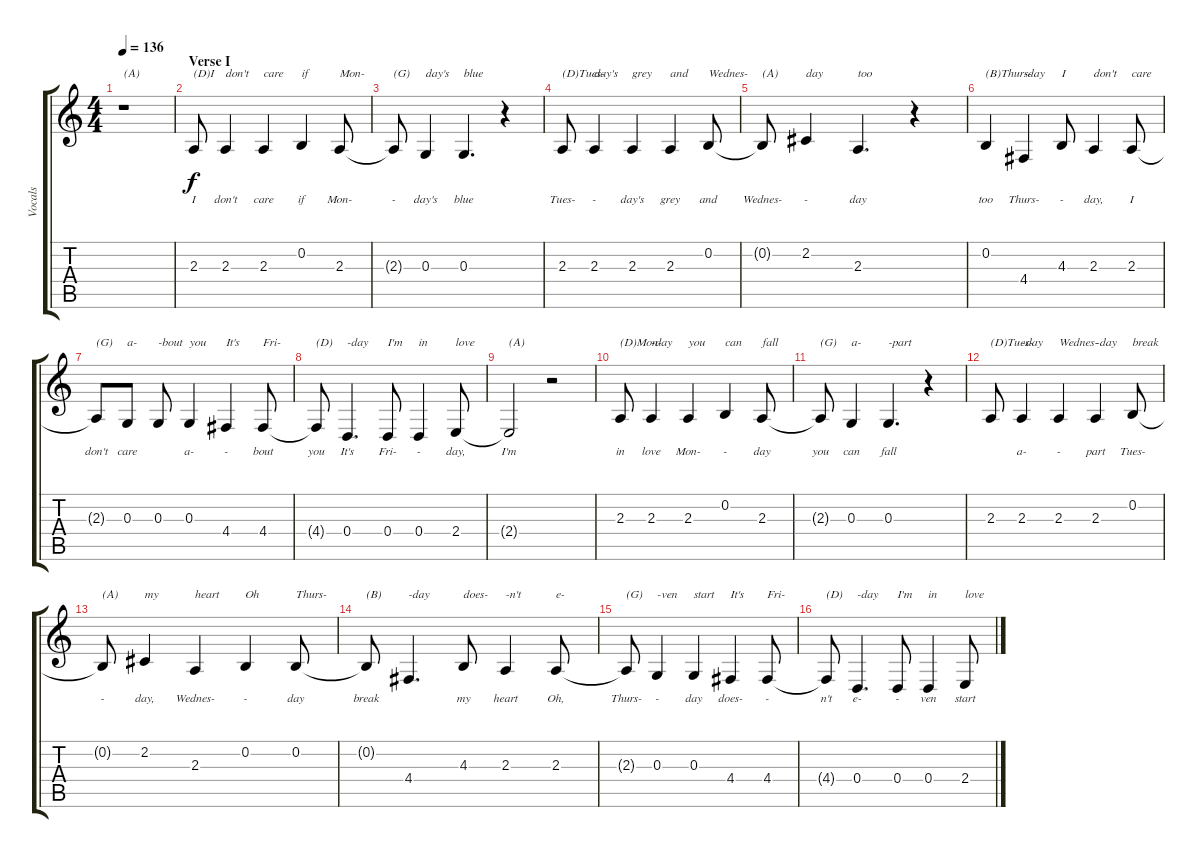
\track ("Vocals" "Vocals") {instrument oboe}
\staff {score tabs}
\tuning (E4 B3 G3 D3 A2 E2) {hide}
\ts (4 4)
\tempo 136
\clef g2
\ks c
r.1{txt "(A)" dy f} |
\section ("" "Verse I")
2.3.8{txt "(D)I" lyrics (0 "I") lyrics (1 "") lyrics (2 "") lyrics (3 "") lyrics (4 "")} 2.3.4{txt "don't" lyrics (0 "don't") lyrics (1 "") lyrics (2 "") lyrics (3 "") lyrics (4 "")} 2.3.4{txt "care" lyrics (0 "care") lyrics (1 "") lyrics (2 "") lyrics (3 "") lyrics (4 "")} 0.2.4{txt "if" lyrics (0 "if") lyrics (1 "") lyrics (2 "") lyrics (3 "") lyrics (4 "")} 2.3.8{txt "Mon-" lyrics (0 "Mon-") lyrics (1 "") lyrics (2 "") lyrics (3 "") lyrics (4 "")} |
2.3{t}.8{txt "(G)" lyrics (0 "-") lyrics (1 "") lyrics (2 "") lyrics (3 "") lyrics (4 "")} 0.3.4{txt "day's" lyrics (0 "day's") lyrics (1 "") lyrics (2 "") lyrics (3 "") lyrics (4 "")} 0.3.4{d txt "blue" lyrics (0 "blue") lyrics (1 "") lyrics (2 "") lyrics (3 "") lyrics (4 "")} r.4 |
2.3.8{txt "(D)Tues-" lyrics (0 "Tues-") lyrics (1 "") lyrics (2 "") lyrics (3 "") lyrics (4 "")} 2.3.4{txt "day's" lyrics (0 "-") lyrics (1 "") lyrics (2 "") lyrics (3 "") lyrics (4 "")} 2.3.4{txt "grey" lyrics (0 "day's") lyrics (1 "") lyrics (2 "") lyrics (3 "") lyrics (4 "")} 2.3.4{txt "and" lyrics (0 "grey") lyrics (1 "") lyrics (2 "") lyrics (3 "") lyrics (4 "")} 0.2.8{txt "Wednes-" lyrics (0 "and") lyrics (1 "") lyrics (2 "") lyrics (3 "") lyrics (4 "")} |
0.2{t}.8{txt "(A)" lyrics (0 "Wednes-") lyrics (1 "") lyrics (2 "") lyrics (3 "") lyrics (4 "")} 2.2.4{txt "day" lyrics (0 "-") lyrics (1 "") lyrics (2 "") lyrics (3 "") lyrics (4 "")} 2.3.4{d txt "too" lyrics (0 "day") lyrics (1 "") lyrics (2 "") lyrics (3 "") lyrics (4 "")} r.4 |
0.2.4{txt "(B)Thurs-" lyrics (0 "too") lyrics (1 "") lyrics (2 "") lyrics (3 "") lyrics (4 "")} 4.4.4{txt "-day" lyrics (0 "Thurs-") lyrics (1 "") lyrics (2 "") lyrics (3 "") lyrics (4 "")} 4.3.8{txt "I" lyrics (0 "-") lyrics (1 "") lyrics (2 "") lyrics (3 "") lyrics (4 "")} 2.3.4{txt "don't" lyrics (0 "day,") lyrics (1 "") lyrics (2 "") lyrics (3 "") lyrics (4 "")} 2.3.8{txt "care" lyrics (0 "I") lyrics (1 "") lyrics (2 "") lyrics (3 "") lyrics (4 "")} |
2.3{t}.8{txt "(G)" lyrics (0 "don't") lyrics (1 "") lyrics (2 "") lyrics (3 "") lyrics (4 "")} 0.3.8{txt "a-" lyrics (0 "care") lyrics (1 "") lyrics (2 "") lyrics (3 "") lyrics (4 "")} 0.3.8{txt "-bout" lyrics (0 "") lyrics (1 "") lyrics (2 "") lyrics (3 "") lyrics (4 "")} 0.3.4{txt "you" lyrics (0 "a-") lyrics (1 "") lyrics (2 "") lyrics (3 "") lyrics (4 "")} 4.4.4{txt "It's" lyrics (0 "-") lyrics (1 "") lyrics (2 "") lyrics (3 "") lyrics (4 "")} 4.4.8{txt "Fri-" lyrics (0 "bout") lyrics (1 "") lyrics (2 "") lyrics (3 "") lyrics (4 "")} |
4.4{t}.8{txt "(D)" lyrics (0 "you") lyrics (1 "") lyrics (2 "") lyrics (3 "") lyrics (4 "")} 0.4.4{d txt "-day" lyrics (0 "It's") lyrics (1 "") lyrics (2 "") lyrics (3 "") lyrics (4 "")} 0.4.8{txt "I'm" lyrics (0 "Fri-") lyrics (1 "") lyrics (2 "") lyrics (3 "") lyrics (4 "")} 0.4.4{txt "in" lyrics (0 "-") lyrics (1 "") lyrics (2 "") lyrics (3 "") lyrics (4 "")} 2.4.8{txt "love" lyrics (0 "day,") lyrics (1 "") lyrics (2 "") lyrics (3 "") lyrics (4 "")} |
2.4{t}.2{txt "(A)" lyrics (0 "I'm") lyrics (1 "") lyrics (2 "") lyrics (3 "") lyrics (4 "")} r.2 |
2.3.8{txt "(D)Mon-" lyrics (0 "in") lyrics (1 "") lyrics (2 "") lyrics (3 "") lyrics (4 "")} 2.3.4{txt "-day" lyrics (0 "love") lyrics (1 "") lyrics (2 "") lyrics (3 "") lyrics (4 "")} 2.3.4{txt "you" lyrics (0 "Mon-") lyrics (1 "") lyrics (2 "") lyrics (3 "") lyrics (4 "")} 0.2.4{txt "can" lyrics (0 "-") lyrics (1 "") lyrics (2 "") lyrics (3 "") lyrics (4 "")} 2.3.8{txt "fall" lyrics (0 "day") lyrics (1 "") lyrics (2 "") lyrics (3 "") lyrics (4 "")} |
2.3{t}.8{txt "(G)" lyrics (0 "you") lyrics (1 "") lyrics (2 "") lyrics (3 "") lyrics (4 "")} 0.3.4{txt "a-" lyrics (0 "can") lyrics (1 "") lyrics (2 "") lyrics (3 "") lyrics (4 "")} 0.3.4{d txt "-part" lyrics (0 "fall") lyrics (1 "") lyrics (2 "") lyrics (3 "") lyrics (4 "")} r.4 |
2.3.8{txt "(D)Tues-" lyrics (0 "") lyrics (1 "") lyrics (2 "") lyrics (3 "") lyrics (4 "")} 2.3.4{txt "-day" lyrics (0 "a-") lyrics (1 "") lyrics (2 "") lyrics (3 "") lyrics (4 "")} 2.3.4{txt "Wednes-" lyrics (0 "-") lyrics (1 "") lyrics (2 "") lyrics (3 "") lyrics (4 "")} 2.3.4{txt "-day" lyrics (0 "part") lyrics (1 "") lyrics (2 "") lyrics (3 "") lyrics (4 "")} 0.2.8{txt "break" lyrics (0 "Tues-") lyrics (1 "") lyrics (2 "") lyrics (3 "") lyrics (4 "")} |
0.2{t}.8{txt "(A)" lyrics (0 "-") lyrics (1 "") lyrics (2 "") lyrics (3 "") lyrics (4 "")} 2.2.4{txt "my" lyrics (0 "day,") lyrics (1 "") lyrics (2 "") lyrics (3 "") lyrics (4 "")} 2.3.4{txt "heart" lyrics (0 "Wednes-") lyrics (1 "") lyrics (2 "") lyrics (3 "") lyrics (4 "")} 0.2.4{txt "Oh" lyrics (0 "-") lyrics (1 "") lyrics (2 "") lyrics (3 "") lyrics (4 "")} 0.2.8{txt "Thurs-" lyrics (0 "day") lyrics (1 "") lyrics (2 "") lyrics (3 "") lyrics (4 "")} |
0.2{t}.8{txt "(B)" lyrics (0 "break") lyrics (1 "") lyrics (2 "") lyrics (3 "") lyrics (4 "")} 4.4.4{d txt "-day" lyrics (0 "") lyrics (1 "") lyrics (2 "") lyrics (3 "") lyrics (4 "")} 4.3.8{txt "does-" lyrics (0 "my") lyrics (1 "") lyrics (2 "") lyrics (3 "") lyrics (4 "")} 2.3.4{txt "-n't" lyrics (0 "heart") lyrics (1 "") lyrics (2 "") lyrics (3 "") lyrics (4 "")} 2.3.8{txt "e-" lyrics (0 "Oh,") lyrics (1 "") lyrics (2 "") lyrics (3 "") lyrics (4 "")} |
2.3{t}.8{txt "(G)" lyrics (0 "Thurs-") lyrics (1 "") lyrics (2 "") lyrics (3 "") lyrics (4 "")} 0.3.4{txt "-ven" lyrics (0 "-") lyrics (1 "") lyrics (2 "") lyrics (3 "") lyrics (4 "")} 0.3.4{txt "start" lyrics (0 "day") lyrics (1 "") lyrics (2 "") lyrics (3 "") lyrics (4 "")} 4.4.4{txt "It's" lyrics (0 "does-") lyrics (1 "") lyrics (2 "") lyrics (3 "") lyrics (4 "")} 4.4.8{txt "Fri-" lyrics (0 "-") lyrics (1 "") lyrics (2 "") lyrics (3 "") lyrics (4 "")} |
4.4{t}.8{txt "(D)" lyrics (0 "n't") lyrics (1 "") lyrics (2 "") lyrics (3 "") lyrics (4 "")} 0.4.4{d txt "-day" lyrics (0 "e-") lyrics (1 "") lyrics (2 "") lyrics (3 "") lyrics (4 "")} 0.4.8{txt "I'm" lyrics (0 "-") lyrics (1 "") lyrics (2 "") lyrics (3 "") lyrics (4 "")} 0.4.4{txt "in" lyrics (0 "ven") lyrics (1 "") lyrics (2 "") lyrics (3 "") lyrics (4 "")} 2.4.8{txt "love" lyrics (0 "start") lyrics (1 "") lyrics (2 "") lyrics (3 "") lyrics (4 "")}
